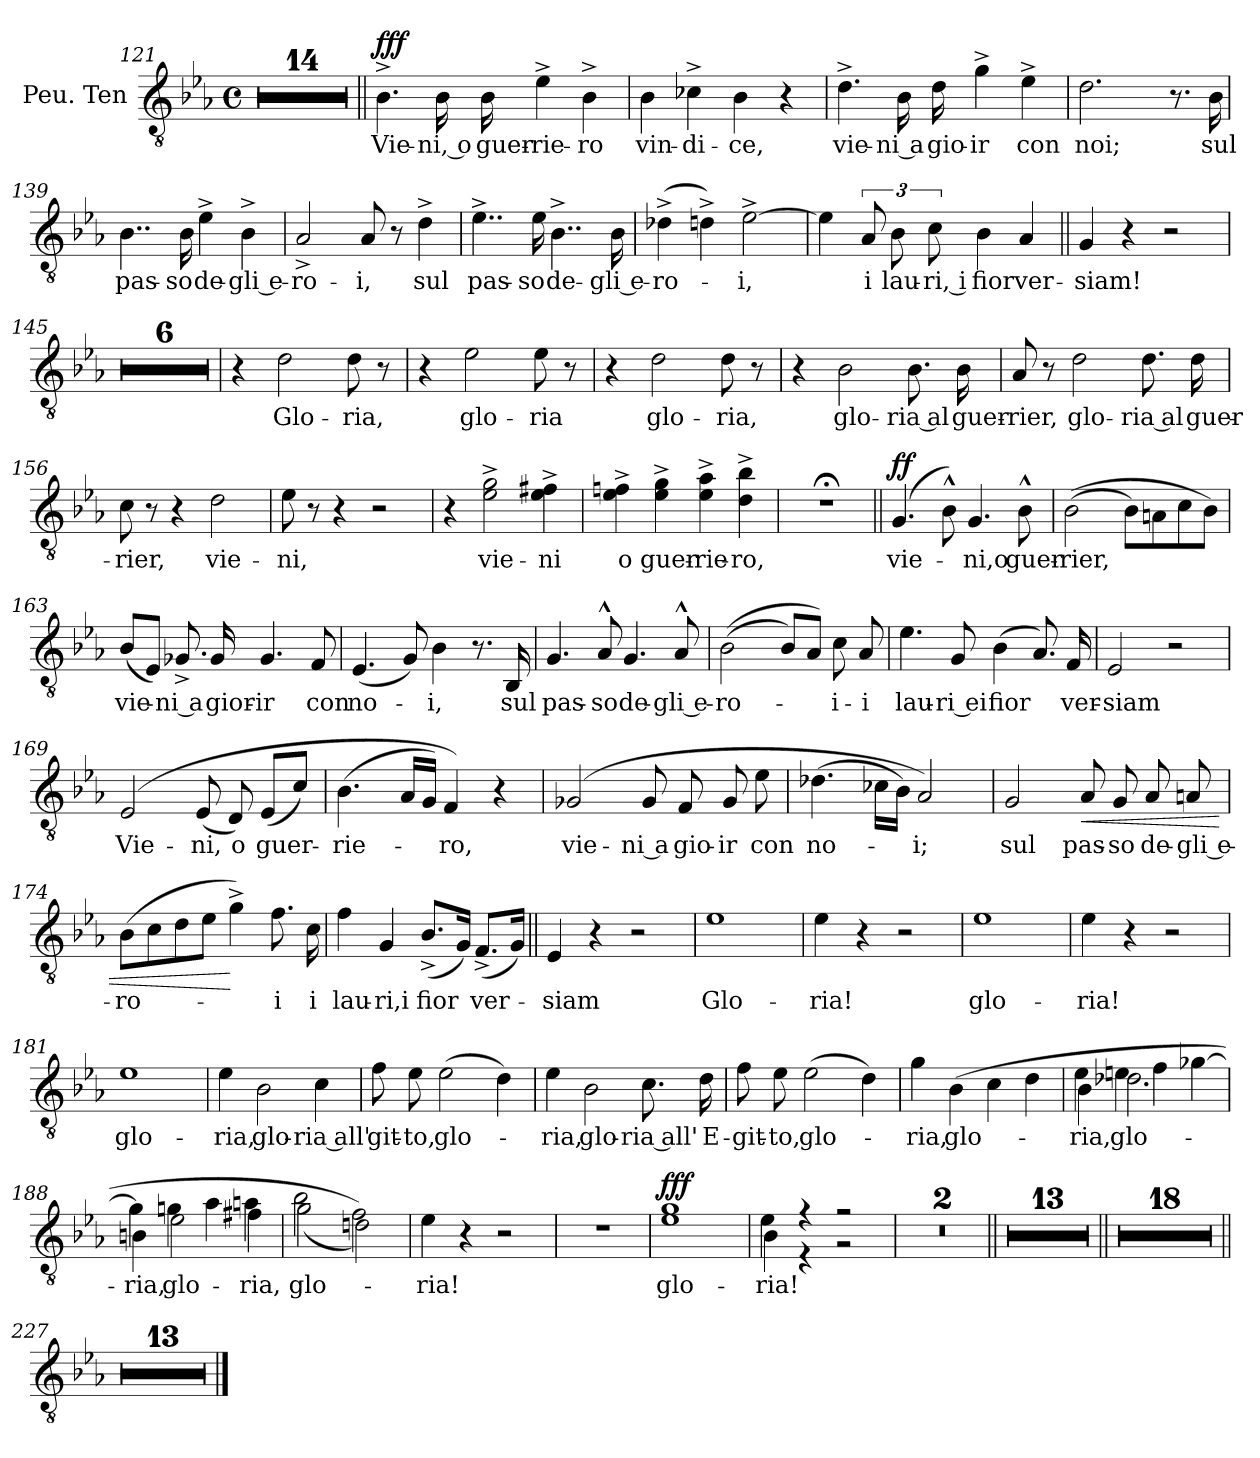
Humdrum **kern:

**kern	**text	**dynam
*part1	*part1	*part1
*staff1	*staff1	*staff1
*I"Peu. Ten	*	*
*I'Peu. Ten	*	*
*clefGv2	*	*
*k[b-e-a-]	*	*
*M4/4	*	*
*met(c)	*	*
=121	=121	=121
1r	.	.
!!LO:LB:g=z
=122	=122	=122
1r	.	.
=123	=123	=123
1r	.	.
=124	=124	=124
1r	.	.
!!LO:LB:g=z
=125	=125	=125
1r	.	.
=126	=126	=126
1r	.	.
=127	=127	=127
1r	.	.
!!LO:LB:g=z
=128	=128	=128
1r	.	.
=129	=129	=129
1r	.	.
=130	=130	=130
1r	.	.
!!LO:LB:g=z
=131	=131	=131
1r	.	.
=132	=132	=132
1r	.	.
=133	=133	=133
1r	.	.
=134	=134	=134
1r	.	.
!!LO:PB:g=z
=135||	=135||	=135||
!	!LO:LY:b:color=#0055FF	!LO:DY:a
!	!	!LO:DY:n=1:a
4.B-^\	Vie-	ff f
!	!LO:LY:b:color=#0055FF	!
16B-\	ni, o	.
!	!LO:LY:b:color=#0055FF	!
16B-\	guer-	.
!	!LO:LY:b:color=#0055FF	!
4e-^\	-rie-	.
!	!LO:LY:b:color=#0055FF	!
4B-^\	-ro	.
=136	=136	=136
!	!LO:LY:b:color=#0055FF	!
4B-\	vin-	.
!	!LO:LY:b:color=#0055FF	!
4c-X^\	-di-	.
!	!LO:LY:b:color=#0055FF	!
4B-\	-ce,	.
4r	.	.
=137	=137	=137
!	!LO:LY:b:color=#0055FF	!
4.d^\	vie-	.
!	!LO:LY:b:color=#0055FF	!
16B-\	ni a	.
!	!LO:LY:b:color=#0055FF	!
16d\	gio-	.
!	!LO:LY:b:color=#0055FF	!
4g^\	-ir	.
!	!LO:LY:b:color=#0055FF	!
4e-^\	con	.
!!LO:PB:g=z
=138	=138	=138
!	!LO:LY:b:color=#0055FF	!
2.d\	noi;	.
8.r	.	.
!	!LO:LY:b:color=#0055FF	!
16B-\	sul	.
=139	=139	=139
!	!LO:LY:b:color=#0055FF	!
4..B-\	pas-	.
!	!LO:LY:b:color=#0055FF	!
16B-\	-so	.
!	!LO:LY:b:color=#0055FF	!
4e-^\	de-	.
!	!LO:LY:b:color=#0055FF	!
4B-^\	gli e-	.
=140	=140	=140
!	!LO:LY:b:color=#0055FF	!
2A-^/	-ro-	.
!	!LO:LY:b:color=#0055FF	!
8A-/	-i,	.
8r	.	.
!	!LO:LY:b:color=#0055FF	!
4d^\	sul	.
=141	=141	=141
!	!LO:LY:b:color=#0055FF	!
4..e-^\	pas-	.
!	!LO:LY:b:color=#0055FF	!
16e-\	-so	.
!	!LO:LY:b:color=#0055FF	!
4..B-^\	de-	.
!	!LO:LY:b:color=#0055FF	!
16B-\	gli e-	.
!!LO:PB:g=z
=142	=142	=142
!	!LO:LY:b:color=#0055FF	!
(>4d-X^\	-ro-	.
4dn^\)	.	.
!	!LO:LY:b:color=#0055FF	!
[2e-^\	-i,	.
=143	=143	=143
4e-\]	.	.
!	!LO:LY:b:color=#0055FF	!
12A-/	i	.
!	!LO:LY:b:color=#0055FF	!
12B-\	lau-	.
!	!LO:LY:b:color=#0055FF	!
12c\	ri, i	.
!	!LO:LY:b:color=#0055FF	!
4B-\	fior	.
!	!LO:LY:b:color=#0055FF	!
4A-/	ver-	.
=144||	=144||	=144||
!	!LO:LY:b:color=#0055FF	!
4G/	-siam!	.
4r	.	.
2r	.	.
!!LO:PB:g=z
=145	=145	=145
1r	.	.
=146	=146	=146
1r	.	.
=147	=147	=147
1r	.	.
!!LO:LB:g=z
=148	=148	=148
1r	.	.
=149	=149	=149
1r	.	.
=150	=150	=150
1r	.	.
!!LO:PB:g=z
=151	=151	=151
4r	.	.
!	!LO:LY:b:color=#0055FF	!
2d\	Glo-	.
!	!LO:LY:b:color=#0055FF	!
8d\	-ria,	.
8r	.	.
=152	=152	=152
4r	.	.
!	!LO:LY:b:color=#0055FF	!
2e-\	glo-	.
!	!LO:LY:b:color=#0055FF	!
8e-\	-ria	.
8r	.	.
=153	=153	=153
4r	.	.
!	!LO:LY:b:color=#0055FF	!
2d\	glo-	.
!	!LO:LY:b:color=#0055FF	!
8d\	-ria,	.
8r	.	.
=154	=154	=154
4r	.	.
!	!LO:LY:b:color=#0055FF	!
2B-\	glo-	.
!	!LO:LY:b:color=#0055FF	!
8.B-\	ria al	.
!	!LO:LY:b:color=#0055FF	!
16B-\	guer-	.
!!LO:PB:g=z
=155	=155	=155
!	!LO:LY:b:color=#0055FF	!
8A-/	-rier,	.
8r	.	.
!	!LO:LY:b:color=#0055FF	!
2d\	glo-	.
!	!LO:LY:b:color=#0055FF	!
8.d\	ria al	.
!	!LO:LY:b:color=#0055FF	!
16d\	guer-	.
=156	=156	=156
!	!LO:LY:b:color=#0055FF	!
8c\	-rier,	.
8r	.	.
4r	.	.
!	!LO:LY:b:color=#0055FF	!
2d\	vie-	.
=157	=157	=157
!	!LO:LY:b:color=#0055FF	!
8e-\	-ni,	.
8r	.	.
4r	.	.
2r	.	.
=158	=158	=158
4r	.	.
!	!LO:LY:b:color=#0055FF	!
2e-\^ 2g\^	vie-	.
!	!LO:LY:b:color=#0055FF	!
4e-\^ 4f#X\^	-ni	.
=159	=159	=159
!	!LO:LY:b:color=#0055FF	!
4e-\^ 4fn\^	o	.
!	!LO:LY:b:color=#0055FF	!
4e-\^ 4g\^	guer-	.
!	!LO:LY:b:color=#0055FF	!
4e-\^ 4a-\^	-rie-	.
!	!LO:LY:b:color=#0055FF	!
4d\^ 4b-\^	-ro,	.
=160	=160	=160
1r;<	.	.
!!LO:PB:g=z
=161||	=161||	=161||
!	!LO:LY:b:color=#0055FF	!LO:DY:a
(>4.G/	vie-	ff
8B-^^\)	.	.
!	!LO:LY:b:color=#0055FF	!
4.G/	-ni,o	.
!	!LO:LY:b:color=#0055FF	!
8B-^^\	guer-	.
=162	=162	=162
!	!LO:LY:b:color=#0055FF	!
(>(>2B-\	-rier,	.
8B-\L)	.	.
8An\	.	.
8c\	.	.
8B-\J)	.	.
=163	=163	=163
!	!LO:LY:b:color=#0055FF	!
(<8B-/L	vie-	.
8E-/J)	.	.
!	!LO:LY:b:color=#0055FF	!
8.G-X^/	-ni a	.
!	!LO:LY:b:color=#0055FF	!
16G-/	gior-	.
!	!LO:LY:b:color=#0055FF	!
4.G-/	-ir	.
!	!LO:LY:b:color=#0055FF	!
8F/	con	.
=164	=164	=164
!	!LO:LY:b:color=#0055FF	!
(<4.E-/	no-	.
8G/)	.	.
!	!LO:LY:b:color=#0055FF	!
4B-\	-i,	.
8.r	.	.
!	!LO:LY:b:color=#0055FF	!
16BB-/	sul	.
!!LO:PB:g=z
=165	=165	=165
!	!LO:LY:b:color=#0055FF	!
4.G/	pas-	.
!	!LO:LY:b:color=#0055FF	!
8A-^^/	-so	.
!	!LO:LY:b:color=#0055FF	!
4.G/	de-	.
!	!LO:LY:b:color=#0055FF	!
8A-^^/	-gli e-	.
=166	=166	=166
!	!LO:LY:b:color=#0055FF	!
(>(>2B-\	-ro-	.
8B-/L)	.	.
8A-/J)	.	.
!	!LO:LY:b:color=#0055FF	!
8c\	-i-	.
!	!LO:LY:b:color=#0055FF	!
8A-/	-i	.
=167	=167	=167
!	!LO:LY:b:color=#0055FF	!
4.e-\	lau-	.
!	!LO:LY:b:color=#0055FF	!
8G/	-ri ei	.
!	!LO:LY:b:color=#0055FF	!
(>4B-\	fior	.
8.A-/)	.	.
!	!LO:LY:b:color=#0055FF	!
16F/	ver-	.
=168	=168	=168
!	!LO:LY:b:color=#0055FF	!
2E-/	-siam	.
2r	.	.
!!LO:PB:g=z
=169	=169	=169
!	!LO:LY:b:color=#0055FF	!
(>2E-/	Vie-	.
!	!LO:LY:b:color=#0055FF	!
(<8E-/	-ni,	.
!	!LO:LY:b:color=#0055FF	!
8D/)	o	.
!	!LO:LY:b:color=#0055FF	!
(<8E-/L	guer-	.
8c/J)	.	.
=170	=170	=170
!	!LO:LY:b:color=#0055FF	!
(>4.B-\	-rie-	.
16A-/LL	.	.
16G/JJ)	.	.
!	!LO:LY:b:color=#0055FF	!
4F/)	-ro,	.
4r	.	.
=171	=171	=171
!	!LO:LY:b:color=#0055FF	!
(>2G-X/	vie-	.
!	!LO:LY:b:color=#0055FF	!
8G-/	-ni a	.
!	!LO:LY:b:color=#0055FF	!
8F/	gio-	.
!	!LO:LY:b:color=#0055FF	!
8G-/	-ir	.
!	!LO:LY:b:color=#0055FF	!
8e-\	con	.
=172	=172	=172
!	!LO:LY:b:color=#0055FF	!
(>4.d-X\	no-	.
16c-X\LL	.	.
16B-\JJ)	.	.
!	!LO:LY:b:color=#0055FF	!
2A-/)	-i;	.
!!LO:PB:g=z
=173	=173	=173
!	!LO:LY:b:color=#0055FF	!
2G/	sul	.
!	!LO:LY:b:color=#0055FF	!LO:HP:b
8A-/	pas-	<
!	!LO:LY:b:color=#0055FF	!
8G/	-so	.
!	!LO:LY:b:color=#0055FF	!
8A-/	de-	.
!	!LO:LY:b:color=#0055FF	!
8An/	-gli e-	.
=174	=174	=174
!	!LO:LY:b:color=#0055FF	!
(>8B-\L	-ro-	.
8c\	.	.
8d\	.	.
8e-\J	.	.
4g^\)	.	[
!	!LO:LY:b:color=#0055FF	!
8.f\	i	.
!	!LO:LY:b:color=#0055FF	!
16c\	i	.
=175	=175	=175
!	!LO:LY:b:color=#0055FF	!
4f\	lau-	.
!	!LO:LY:b:color=#0055FF	!
4G/	-ri,i	.
!	!LO:LY:b:color=#0055FF	!
(<8.B-^/L	fior	.
16G/Jk)	.	.
!	!LO:LY:b:color=#0055FF	!
(<8.F^/L	ver-	.
16G/Jk)	.	.
!!LO:PB:g=z
=176||	=176||	=176||
!	!LO:LY:b:color=#0055FF	!
4E-/	siam	.
4r	.	.
2r	.	.
=177	=177	=177
!	!LO:LY:b:color=#0055FF	!
1e-	Glo-	.
=178	=178	=178
!	!LO:LY:b:color=#0055FF	!
4e-\	-ria!	.
4r	.	.
2r	.	.
=179	=179	=179
!	!LO:LY:b:color=#0055FF	!
1e-	glo-	.
!!LO:PB:g=z
=180	=180	=180
!	!LO:LY:b:color=#0055FF	!
4e-\	-ria!	.
4r	.	.
2r	.	.
=181	=181	=181
!	!LO:LY:b:color=#0055FF	!
1e-	glo-	.
=182	=182	=182
!	!LO:LY:b:color=#0055FF	!
4e-\	ria,	.
!	!LO:LY:b:color=#0055FF	!
2B-\	glo-	.
!	!LO:LY:b:color=#0055FF	!
4c\	ria all'	.
=183	=183	=183
!	!LO:LY:b:color=#0055FF	!
8f\	git-	.
!	!LO:LY:b:color=#0055FF	!
8e-\	-to,	.
!	!LO:LY:b:color=#0055FF	!
(>2e-\	glo-	.
4d\)	.	.
!!LO:PB:g=z
=184	=184	=184
!	!LO:LY:b:color=#0055FF	!
4e-\	-ria,	.
!	!LO:LY:b:color=#0055FF	!
2B-\	glo-	.
!	!LO:LY:b:color=#0055FF	!
8.c\	ria all'	.
!	!LO:LY:b:color=#0055FF	!
16d\	E-	.
=185	=185	=185
!	!LO:LY:b:color=#0055FF	!
8f\	-git-	.
!	!LO:LY:b:color=#0055FF	!
8e-\	-to,	.
!	!LO:LY:b:color=#0055FF	!
(>2e-\	glo-	.
4d\)	.	.
=186	=186	=186
!	!LO:LY:b:color=#0055FF	!
4g\	-ria,	.
!	!LO:LY:b:color=#0055FF	!
(>4B-\	glo-	.
4c\	.	.
4d\	.	.
!!LO:PB:g=z
=187	=187	=187
*^	*	*
!	!	!LO:LY:b:color=#0055FF	!
4e-\	4B-\	-ria,	.
!	!	!LO:LY:b:color=#0055FF	!
4en\	2.d-X\	glo-	.
4f\	.	.	.
[4g-X\	.	.	.
=188	=188	=188	=188
!	!	!LO:LY:b:color=#0055FF	!
4g-\]	4Bn\	-ria,	.
!	!	!LO:LY:b:color=#0055FF	!
4gn\	2e-\	glo-	.
4a-\	.	.	.
!	!	!LO:LY:b:color=#0055FF	!
4an\	4f#X\	-ria,	.
=189	=189	=189	=189
!	!	!LO:LY:b:color=#0055FF	!
2b-\	(>2g\	glo-	.
2f\)	2dn\)	.	.
*v	*v	*	*
!!LO:PB:g=z
=190	=190	=190
*^	*	*
!	!	!LO:LY:b:color=#0055FF	!
*v	*v	*	*
4e-\	-ria!	.
4r	.	.
2r	.	.
=191	=191	=191
1r	.	.
=192	=192	=192
!	!LO:LY:b:color=#0055FF	!
*^	*	*
!	!	!LO:LY:b:color=#0055FF	!LO:DY:a
1g	1e-	glo-	fff
=193	=193	=193	=193
!	!	!LO:LY:b:color=#0055FF	!
!	!	!LO:LY:b:color=#0055FF	!
4e-\	4B-\	-ria!	.
4r	4r	.	.
2r	2r	.	.
*v	*v	*	*
!!LO:PB:g=z
=194	=194	=194
1r	.	.
=195	=195	=195
1r	.	.
=196||	=196||	=196||
1r	.	.
=197	=197	=197
1r	.	.
!!LO:LB:g=z
=198	=198	=198
1r	.	.
=199	=199	=199
1r	.	.
=200	=200	=200
1r	.	.
=201	=201	=201
1r	.	.
!!LO:LB:g=z
=202	=202	=202
1r	.	.
=203	=203	=203
1r	.	.
=204	=204	=204
1r	.	.
=205	=205	=205
1r	.	.
!!LO:LB:g=z
=206	=206	=206
1r	.	.
=207	=207	=207
1r	.	.
=208	=208	=208
1r	.	.
=209||	=209||	=209||
1r	.	.
!!LO:LB:g=z
=210	=210	=210
1r	.	.
=211	=211	=211
1r	.	.
=212	=212	=212
1r	.	.
!!LO:PB:g=z
=213	=213	=213
1r	.	.
=214	=214	=214
1r	.	.
=215	=215	=215
1r	.	.
=216	=216	=216
1r	.	.
!!LO:LB:g=z
=217	=217	=217
1r	.	.
=218	=218	=218
1r	.	.
=219	=219	=219
1r	.	.
=220	=220	=220
1r	.	.
!!LO:LB:g=z
=221	=221	=221
1r	.	.
=222	=222	=222
1r	.	.
=223	=223	=223
1r	.	.
=224	=224	=224
1r	.	.
!!LO:LB:g=z
=225	=225	=225
1r	.	.
=226	=226	=226
1r	.	.
=227||	=227||	=227||
1r	.	.
=228	=228	=228
1r	.	.
!!LO:PB:g=z
=229	=229	=229
1r	.	.
=230	=230	=230
1r	.	.
=231	=231	=231
1r	.	.
=232	=232	=232
1r	.	.
!!LO:PB:g=z
=233	=233	=233
1r	.	.
=234	=234	=234
1r	.	.
=235	=235	=235
1r	.	.
=236	=236	=236
1r	.	.
!!LO:LB:g=z
=237	=237	=237
1r	.	.
=238	=238	=238
1r	.	.
=239	=239	=239
1r	.	.
==	==	==
*-	*-	*-
